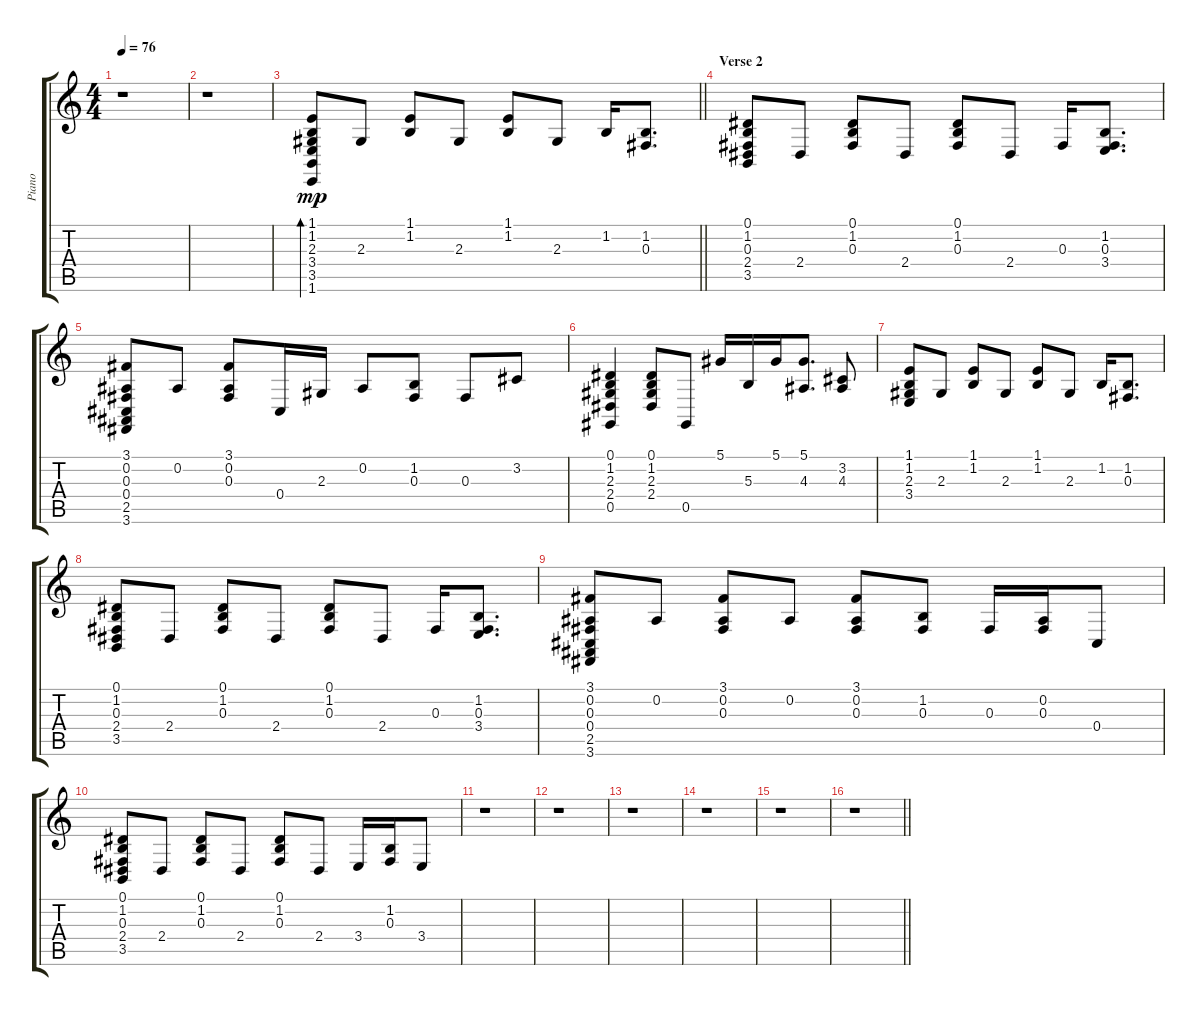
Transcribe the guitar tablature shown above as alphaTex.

\track ("Piano" "Piano") {instrument acousticgrandpiano}
\staff {score tabs}
\tuning (Eb4 Bb3 Gb3 Db3 Ab2 Eb2) {hide}
\ts (4 4)
\tempo 76
\clef g2
\ks c
r.1{dy mp} |
r.1 |
\barLineRight lightlight
(1.1 1.2 2.3 3.4 3.5 1.6).8{bd 60} 2.3.8 (1.1 1.2).8 2.3.8 (1.1 1.2).8 2.3.8 1.2.16 (1.2 0.3).8{d} |
\section ("" "Verse 2")
(0.1 1.2 0.3 2.4 3.5).8 2.4.8 (0.1 1.2 0.3).8 2.4.8 (0.1 1.2 0.3).8 2.4.8 0.3.16 (1.2 0.3 3.4).8{d} |
(3.1 0.2 0.3 0.4 2.5 3.6).8 0.2.8 (3.1 0.2 0.3).8 0.4.16 2.3.16 0.2.8 (1.2 0.3).8 0.3.8 3.2.8 |
(0.1 1.2 2.3 2.4 0.5).4 (0.1 1.2 2.3 2.4).8 0.5.8 5.1.16 5.3.16 5.1.16 (5.1 4.3).8{d} (3.2 4.3).8 |
(1.1 1.2 2.3 3.4).8 2.3.8 (1.1 1.2).8 2.3.8 (1.1 1.2).8 2.3.8 1.2.16 (1.2 0.3).8{d} |
(0.1 1.2 0.3 2.4 3.5).8 2.4.8 (0.1 1.2 0.3).8 2.4.8 (0.1 1.2 0.3).8 2.4.8 0.3.16 (1.2 0.3 3.4).8{d} |
(3.1 0.2 0.3 0.4 2.5 3.6).8 0.2.8 (3.1 0.2 0.3).8 0.2.8 (3.1 0.2 0.3).8 (1.2 0.3).8 0.3.16 (0.2 0.3).16 0.4.8 |
(0.1 1.2 0.3 2.4 3.5).8 2.4.8 (0.1 1.2 0.3).8 2.4.8 (0.1 1.2 0.3).8 2.4.8 3.4.16 (1.2 0.3).16 3.4.8 |
r.1 |
r.1 |
r.1 |
r.1 |
r.1 |
\barLineRight lightlight
r.1
